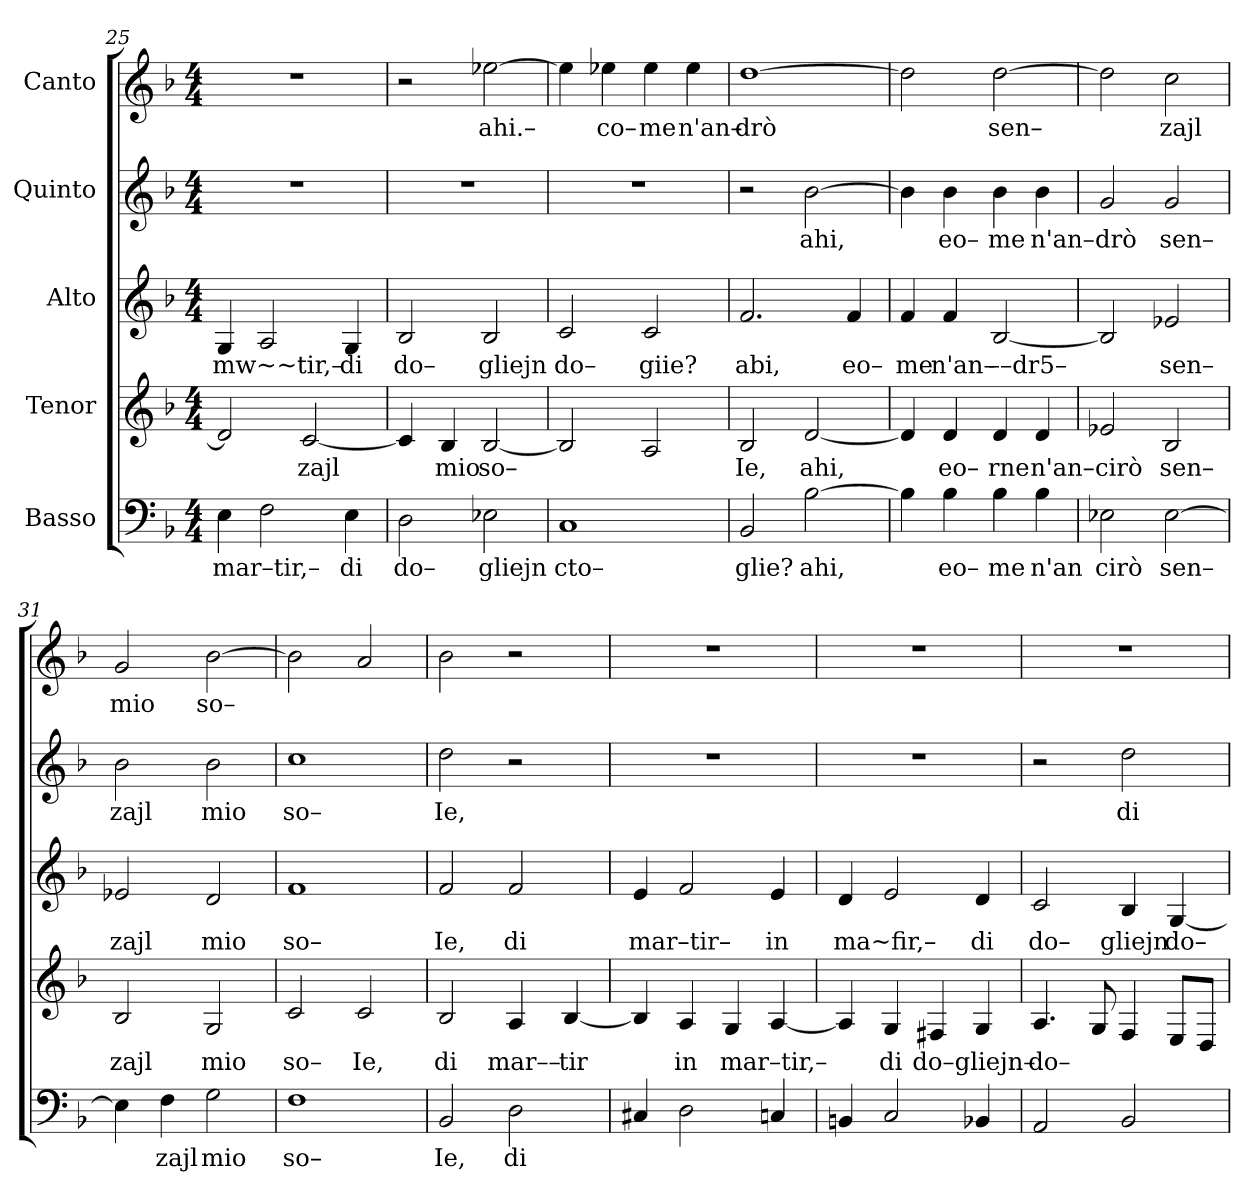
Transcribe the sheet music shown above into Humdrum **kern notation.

**kern	**text	**kern	**text	**kern	**text	**kern	**text	**kern	**text
*part5	*part5	*part4	*part4	*part3	*part3	*part2	*part2	*part1	*part1
*staff5	*staff5	*staff4	*staff4	*staff3	*staff3	*staff2	*staff2	*staff1	*staff1
*I"Basso	*	*I"Tenor	*	*I"Alto	*	*I"Quinto	*	*I"Canto	*
*clefF4	*	*clefG2	*	*clefG2	*	*clefG2	*	*clefG2	*
*k[b-]	*	*k[b-]	*	*k[b-]	*	*k[b-]	*	*k[b-]	*
*F:	*	*F:	*	*F:	*	*F:	*	*F:	*
*M4/4	*	*M4/4	*	*M4/4	*	*M4/4	*	*M4/4	*
=25	=25	=25	=25	=25	=25	=25	=25	=25	=25
!	!LO:LY:b	!	!	!	!LO:LY:b	!	!	!	!
4E\	mar–tir,–	2d/]	.	4G/	mw~~tir,–	1r	.	1r	.
2F\	.	.	.	2A/	.	.	.	.	.
!	!	!	!LO:LY:b	!	!	!	!	!	!
.	.	[2c/	zajl	.	.	.	.	.	.
!	!LO:LY:b	!	!	!	!LO:LY:b	!	!	!	!
4E\	di	.	.	4G/	di	.	.	.	.
=26	=26	=26	=26	=26	=26	=26	=26	=26	=26
!	!LO:LY:b	!	!	!	!LO:LY:b	!	!	!	!
2D\	do–	4c/]	.	2B-/	do–	1r	.	2r	.
!	!	!	!LO:LY:b	!	!	!	!	!	!
.	.	4B-/	mio	.	.	.	.	.	.
!	!LO:LY:b	!	!LO:LY:b	!	!LO:LY:b	!	!	!	!LO:LY:b
2E-X\	gliejn	[2B-/	so–	2B-/	gliejn	.	.	[2ee-X\	ahi.–
=27	=27	=27	=27	=27	=27	=27	=27	=27	=27
!	!LO:LY:b	!	!	!	!LO:LY:b	!	!	!	!
1C	cto–	2B-/]	.	2c/	do–	1r	.	4ee-\]	.
!	!	!	!	!	!	!	!	!	!LO:LY:b
.	.	.	.	.	.	.	.	4ee-X\	co–
!	!	!	!	!	!LO:LY:b	!	!	!	!LO:LY:b
.	.	2A/	.	2c/	giie?	.	.	4ee-\	me
!	!	!	!	!	!	!	!	!	!LO:LY:b
.	.	.	.	.	.	.	.	4ee-\	n'an–
=28	=28	=28	=28	=28	=28	=28	=28	=28	=28
!	!LO:LY:b	!	!LO:LY:b	!	!LO:LY:b	!	!	!	!LO:LY:b
2BB-/	glie?	2B-/	Ie,	2.f/	abi,	2r	.	[1dd	drò
!	!LO:LY:b	!	!LO:LY:b	!	!	!	!LO:LY:b	!	!
[2B-\	ahi,	[2d/	ahi,	.	.	[2b-\	ahi,	.	.
!	!	!	!	!	!LO:LY:b	!	!	!	!
.	.	.	.	4f/	eo–	.	.	.	.
=29	=29	=29	=29	=29	=29	=29	=29	=29	=29
!	!	!	!	!	!LO:LY:b	!	!	!	!
4B-\]	.	4d/]	.	4f/	me	4b-\]	.	2dd\]	.
!	!LO:LY:b	!	!LO:LY:b	!	!LO:LY:b	!	!LO:LY:b	!	!
4B-\	eo–	4d/	eo–	4f/	n'an–	4b-\	eo–	.	.
!	!LO:LY:b	!	!LO:LY:b	!	!LO:LY:b	!	!LO:LY:b	!	!LO:LY:b
4B-\	me	4d/	rne	[2B-/	––dr5–	4b-\	me	[2dd\	sen–
!	!LO:LY:b	!	!LO:LY:b	!	!	!	!LO:LY:b	!	!
4B-\	n'an	4d/	n'an–	.	.	4b-\	n'an–	.	.
=30	=30	=30	=30	=30	=30	=30	=30	=30	=30
!	!LO:LY:b	!	!LO:LY:b	!	!	!	!LO:LY:b	!	!
2E-X\	cirò	2e-X/	cirò	2B-/]	.	2g/	drò	2dd\]	.
!	!LO:LY:b	!	!LO:LY:b	!	!LO:LY:b	!	!LO:LY:b	!	!LO:LY:b
[2E-\	sen–	2B-/	sen–	2e-X/	sen–	2g/	sen–	2cc\	zajl
=31	=31	=31	=31	=31	=31	=31	=31	=31	=31
!	!	!	!LO:LY:b	!	!LO:LY:b	!	!LO:LY:b	!	!LO:LY:b
4E-\]	.	2B-/	zajl	2e-X/	zajl	2b-\	zajl	2g/	mio
!	!LO:LY:b	!	!	!	!	!	!	!	!
4F\	zajl	.	.	.	.	.	.	.	.
!	!LO:LY:b	!	!LO:LY:b	!	!LO:LY:b	!	!LO:LY:b	!	!LO:LY:b
2G\	mio	2G/	mio	2d/	mio	2b-\	mio	[2b-\	so–
=32	=32	=32	=32	=32	=32	=32	=32	=32	=32
!	!LO:LY:b	!	!LO:LY:b	!	!LO:LY:b	!	!LO:LY:b	!	!
1F	so–	2c/	so–	1f	so–	1cc	so–	2b-\]	.
!	!	!	!LO:LY:b	!	!	!	!	!	!
.	.	2c/	Ie,	.	.	.	.	2a/	.
=33	=33	=33	=33	=33	=33	=33	=33	=33	=33
!	!LO:LY:b	!	!LO:LY:b	!	!LO:LY:b	!	!LO:LY:b	!	!
2BB-/	Ie,	2B-/	di	2f/	Ie,	2dd\	Ie,	2b-\	.
!	!LO:LY:b	!	!LO:LY:b	!	!LO:LY:b	!	!	!	!
2D\	di	4A/	mar––	2f/	di	2r	.	2r	.
!	!	!	!LO:LY:b	!	!	!	!	!	!
.	.	[4B-/	tir	.	.	.	.	.	.
=34	=34	=34	=34	=34	=34	=34	=34	=34	=34
!	!	!	!	!	!LO:LY:b	!	!	!	!
4C#X/	.	4B-/]	.	4e/	mar–tir–	1r	.	1r	.
!	!	!	!LO:LY:b	!	!	!	!	!	!
2D\	.	4A/	in	2f/	.	.	.	.	.
!	!	!	!LO:LY:b	!	!	!	!	!	!
.	.	4G/	mar–tir,–	.	.	.	.	.	.
!	!	!	!	!	!LO:LY:b	!	!	!	!
4Cn/	.	[4A/	.	4e/	in	.	.	.	.
=35	=35	=35	=35	=35	=35	=35	=35	=35	=35
!	!	!	!	!	!LO:LY:b	!	!	!	!
4BBn/	.	4A/]	.	4d/	ma~fir,–	1r	.	1r	.
!	!	!	!LO:LY:b	!	!	!	!	!	!
2C/	.	4G/	di	2e/	.	.	.	.	.
!	!	!	!LO:LY:b	!	!	!	!	!	!
.	.	4F#X/	do–gliejn–	.	.	.	.	.	.
!	!	!	!	!	!LO:LY:b	!	!	!	!
4BB-X/	.	4G/	.	4d/	di	.	.	.	.
=36	=36	=36	=36	=36	=36	=36	=36	=36	=36
!	!	!	!LO:LY:b	!	!LO:LY:b	!	!	!	!
2AA/	.	4.A/	do–	2c/	do–	2r	.	1r	.
.	.	8G/	.	.	.	.	.	.	.
!	!	!	!	!	!LO:LY:b	!	!LO:LY:b	!	!
2BB-/	.	4F/	.	4B-/	gliejn	2dd\	di	.	.
!	!	!	!	!	!LO:LY:b	!	!	!	!
.	.	8E/L	.	[4G/	do–	.	.	.	.
.	.	8D/J	.	.	.	.	.	.	.
=	=	=	=	=	=	=	=	=	=
*-	*-	*-	*-	*-	*-	*-	*-	*-	*-
